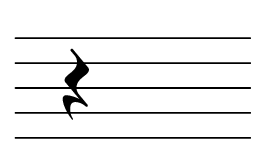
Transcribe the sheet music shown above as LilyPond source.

\include "deutsch.ly"
#(set-global-staff-size 48)

\header {
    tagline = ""
}

\paper {
  line-width = 4\cm
  paper-width = 4.5\cm
  paper-height = 3\cm
}

\layout {
    indent = 0\cm
}

melos = \relative c' {
    r4 s
}



\score {
    \new Staff \with {
        \remove Bar_engraver
        \remove Time_signature_engraver
        %\remove Staff_symbol_engraver
        \remove Clef_engraver
    } {
        \new Voice \with {
            \remove Stem_engraver
            %\remove Rest_engraver
        } {
            \melos
        }
    }
}

